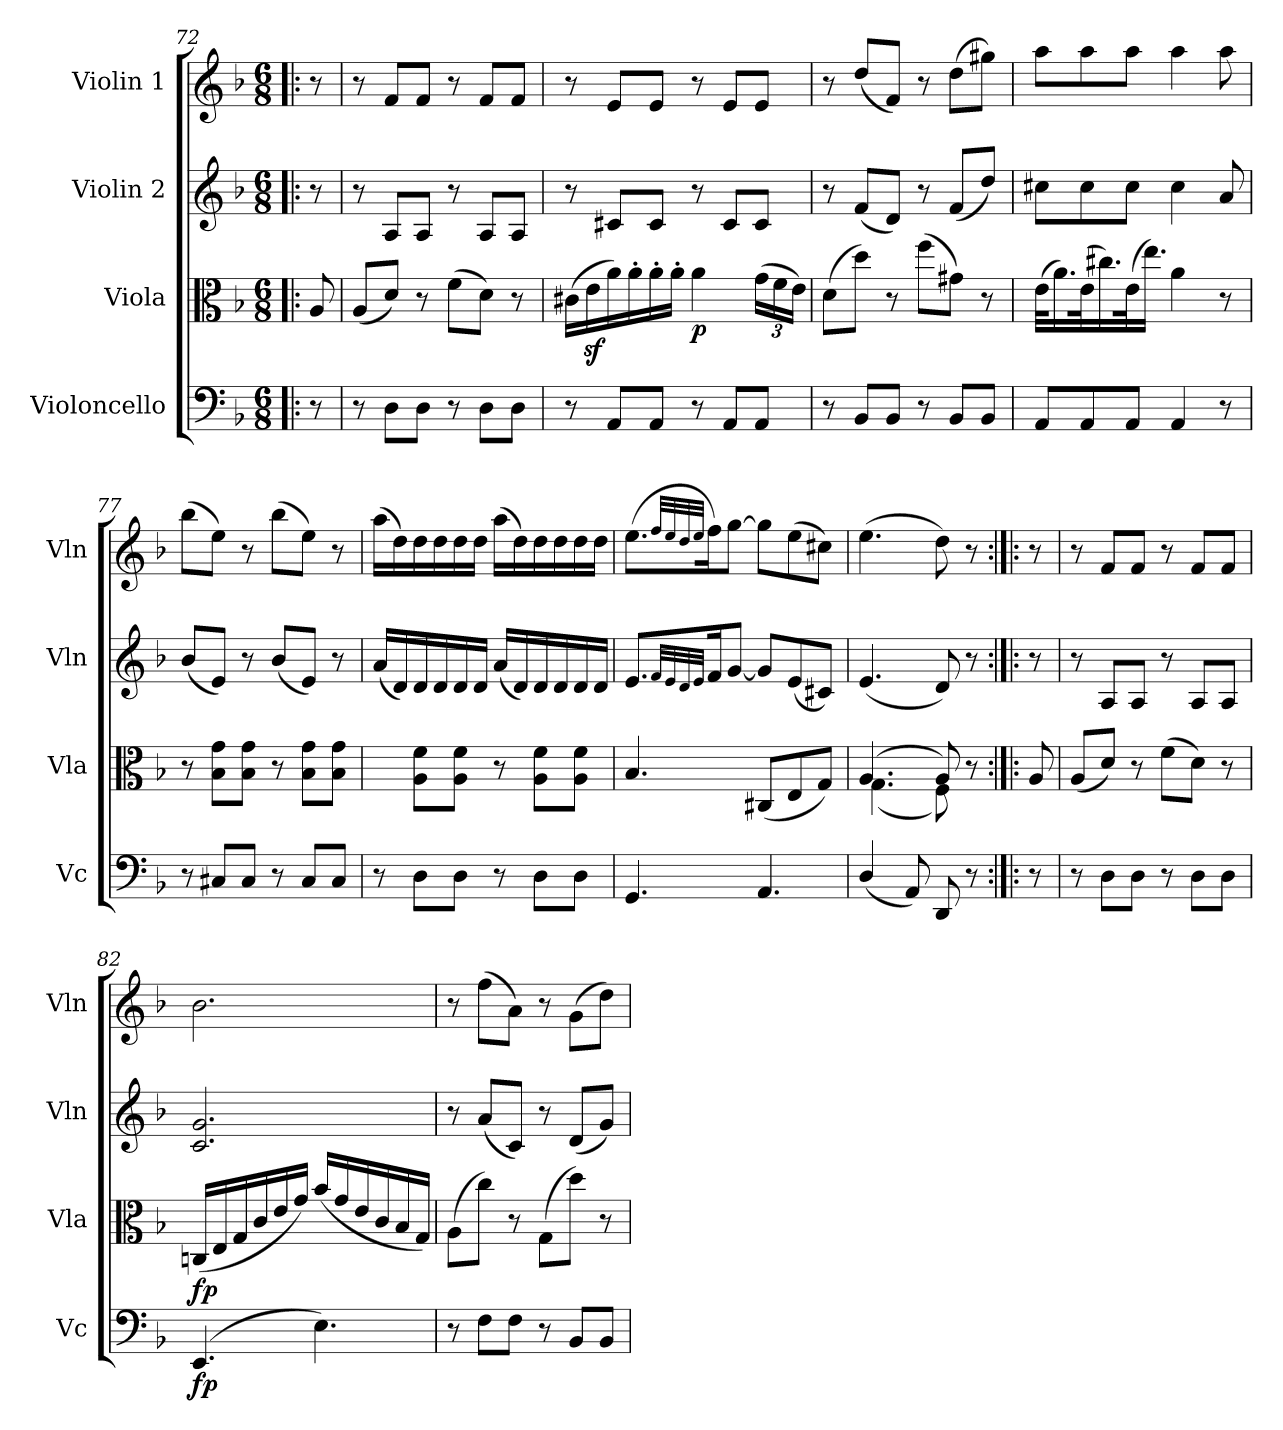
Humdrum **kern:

**kern	**dynam	**kern	**dynam	**kern	**dynam	**kern
*part4	*part4	*part3	*part3	*part2	*part2	*part1
*staff4	*staff4	*staff3	*staff3	*staff2	*staff2	*staff1
*I"Violoncello	*	*I"Viola	*	*I"Violin 2	*	*I"Violin 1
*I'Vc	*	*I'Vla	*	*I'Vln	*	*I'Vln
*clefF4	*	*clefC3	*	*clefG2	*	*clefG2
*k[b-]	*	*k[b-]	*	*k[b-]	*	*k[b-]
*M6/8	*	*M6/8	*	*M6/8	*	*M6/8
=72!|:	=72!|:	=72!|:	=72!|:	=72!|:	=72!|:	=72!|:
8r	.	8A/	.	8r	.	8r
=73	=73	=73	=73	=73	=73	=73
8r	.	(8A/L	.	8r	.	8r
8D\L	.	8d/J)	.	8A/L	.	8f/L
8D\J	.	8r	.	8A/J	.	8f/J
8r	.	(8f\L	.	8r	.	8r
8D\L	.	8d\J)	.	8A/L	.	8f/L
8D\J	.	8r	.	8A/J	.	8f/J
=74	=74	=74	=74	=74	=74	=74
8r	.	(16c#X\LL	.	8r	.	8r
.	.	16ez<\	.	.	.	.
8AA/L	.	16a\)	.	8c#X/L	.	8e/L
.	.	16a'\	.	.	.	.
8AA/J	.	16a'\	.	8c#/J	.	8e/J
.	.	16a'\JJ	.	.	.	.
!	!	!	!LO:DY:b	!	!	!
8r	.	4a\	p	8r	.	8r
8AA/L	.	.	.	8c#/L	.	8e/L
*	*	*Xbrackettup	*	*	*	*
8AA/J	.	(24g\LL	.	8c#/J	.	8e/J
.	.	24f\	.	.	.	.
.	.	24e\JJ)	.	.	.	.
=75	=75	=75	=75	=75	=75	=75
8r	.	(8d\L	.	8r	.	8r
8BB-/L	.	8dd\J)	.	(8f/L	.	(8dd/L
8BB-/J	.	8r	.	8d/J)	.	8f/J)
8r	.	(8ff\L	.	8r	.	8r
8BB-/L	.	8g#X\J)	.	(8f/L	.	(>8dd\L
8BB-/J	.	8r	.	8dd/J)	.	8gg#X\J)
=76	=76	=76	=76	=76	=76	=76
8AA/L	.	(32e\KLL	.	8cc#X\L	.	8aa\L
.	.	16.a\)	.	.	.	.
8AA/	.	(32e\K	.	8cc#\	.	8aa\
.	.	16.cc#X\)	.	.	.	.
8AA/J	.	(32e\K	.	8cc#\J	.	8aa\J
.	.	16.ee\JJ)	.	.	.	.
4AA/	.	4a\	.	4cc#\	.	4aa\
8r	.	8r	.	8a/	.	8aa\
!!LO:LB:g=z
=77	=77	=77	=77	=77	=77	=77
8r	.	8r	.	(8b-/L	.	(>8bb-\L
8C#X/L	.	8B-\ 8g\L	.	8e/J)	.	8ee\J)
8C#/J	.	8B-\ 8g\J	.	8r	.	8r
8r	.	8r	.	(8b-/L	.	(>8bb-\L
8C#/L	.	8B-\ 8g\L	.	8e/J)	.	8ee\J)
8C#/J	.	8B-\ 8g\J	.	8r	.	8r
=78	=78	=78	=78	=78	=78	=78
8r	.	8ryy	.	(16a/LL	.	(16aa\LL
.	.	.	.	16d/)	.	16dd\)
8D\L	.	8A\ 8f\L	.	16d/	.	16dd\
.	.	.	.	16d/	.	16dd\
8D\J	.	8A\ 8f\J	.	16d/	.	16dd\
.	.	.	.	16d/JJ	.	16dd\JJ
8r	.	8r	.	(16a/LL	.	(16aa\LL
.	.	.	.	16d/)	.	16dd\)
8D\L	.	8A\ 8f\L	.	16d/	.	16dd\
.	.	.	.	16d/	.	16dd\
8D\J	.	8A\ 8f\J	.	16d/	.	16dd\
.	.	.	.	16d/JJ	.	16dd\JJ
!!LO:LB:g=z
=79	=79	=79	=79	=79	=79	=79
4.GG/	.	4.B-/	.	8.e/L	.	(<8.ee\L
.	.	.	.	32qf/LLL	.	32qff/LLL
.	.	.	.	32qe/	.	32qee/
.	.	.	.	32qd/	.	32qdd/
.	.	.	.	32qe/JJJ	.	32qee/JJJ
.	.	.	.	16f/K	.	16ff\K)
.	.	.	.	[<8g/J	.	[>8gg\J
4.AA/	.	(8C#X/L	.	8g/L]	.	8gg\L]
.	.	8E/	.	(8e/	.	(>8ee\
.	.	8G/J)	.	8c#X/J)	.	8cc#X\J)
=79X7	=79X7	=79X7	=79X7	=79X7	=79X7	=79X7
*	*	*^	*	*	*	*
(4D/	.	(>4.A/	(4.G\	.	(4.e/	.	(>4.ee\
8AA/)	.	.	.	.	.	.	.
8DD/	.	8A/)	8F\)	.	8d/)	.	8dd\)
8r	.	8r	8ryy	.	8r	.	8r
*	*	*v	*v	*	*	*	*
=80:|!|:	=80:|!|:	=80:|!|:	=80:|!|:	=80:|!|:	=80:|!|:	=80:|!|:
8r	.	8A/	.	8r	.	8r
=81	=81	=81	=81	=81	=81	=81
8r	.	(8A/L	.	8r	.	8r
8D\L	.	8d/J)	.	8A/L	.	8f/L
8D\J	.	8r	.	8A/J	.	8f/J
8r	.	(8f\L	.	8r	.	8r
8D\L	.	8d\J)	.	8A/L	.	8f/L
8D\J	.	8r	.	8A/J	.	8f/J
=82	=82	=82	=82	=82	=82	=82
!	!LO:DY:b	!	!LO:DY:b	!	!LO:DY:a	!
!	!	!	!	!	!LO:DY:n=1:b	!
(>4.EE/	fp	(16Cn/LL	fp	2.c/ 2.g/	fp fp	2.b-\
.	.	16E/	.	.	.	.
.	.	16G/	.	.	.	.
.	.	16c/	.	.	.	.
.	.	16e/	.	.	.	.
.	.	16g/JJ)	.	.	.	.
4.E\)	.	(16b-/LL	.	.	.	.
.	.	16g/	.	.	.	.
.	.	16e/	.	.	.	.
.	.	16c/	.	.	.	.
.	.	16B-/	.	.	.	.
.	.	16G/JJ)	.	.	.	.
=83	=83	=83	=83	=83	=83	=83
8r	.	(8A\L	.	8r	.	8r
8F\L	.	8cc\J)	.	(8a/L	.	(8ff\L
8F\J	.	8r	.	8c/J)	.	8a\J)
8r	.	(8G\L	.	8r	.	8r
8BB-/L	.	8dd\J)	.	(8d/L	.	(8g\L
8BB-/J	.	8r	.	8g/J)	.	8dd\J)
=	=	=	=	=	=	=
*-	*-	*-	*-	*-	*-	*-
